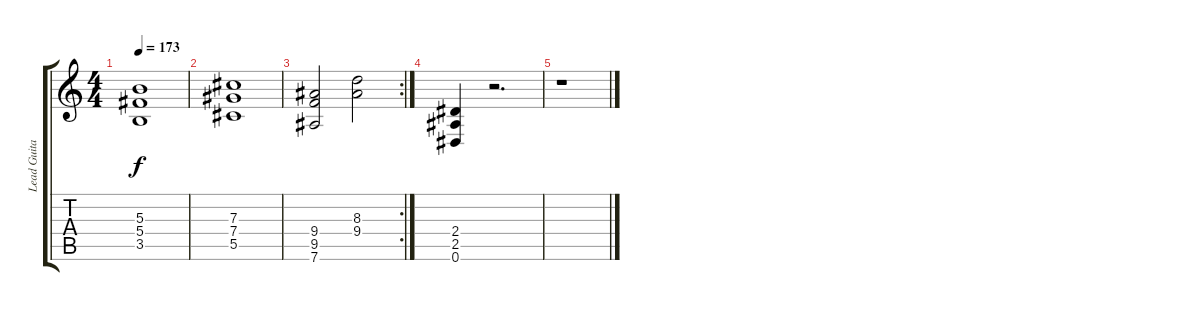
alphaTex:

\track ("Lead Guitar" "Lead Guita") {instrument overdrivenguitar}
\staff {score tabs}
\tuning (Eb4 Bb3 Gb3 Db3 Ab2 Eb2) {hide}
\ts (4 4)
\tempo 173
\clef g2
\ks c
(5.3 5.4 3.5).1{dy f} |
(7.3 7.4 5.5).1 |
\rc 2
(9.4 9.5 7.6).2 (8.3 9.4).2 |
(2.4 2.5 0.6).4 r.2{d} |
r.1
